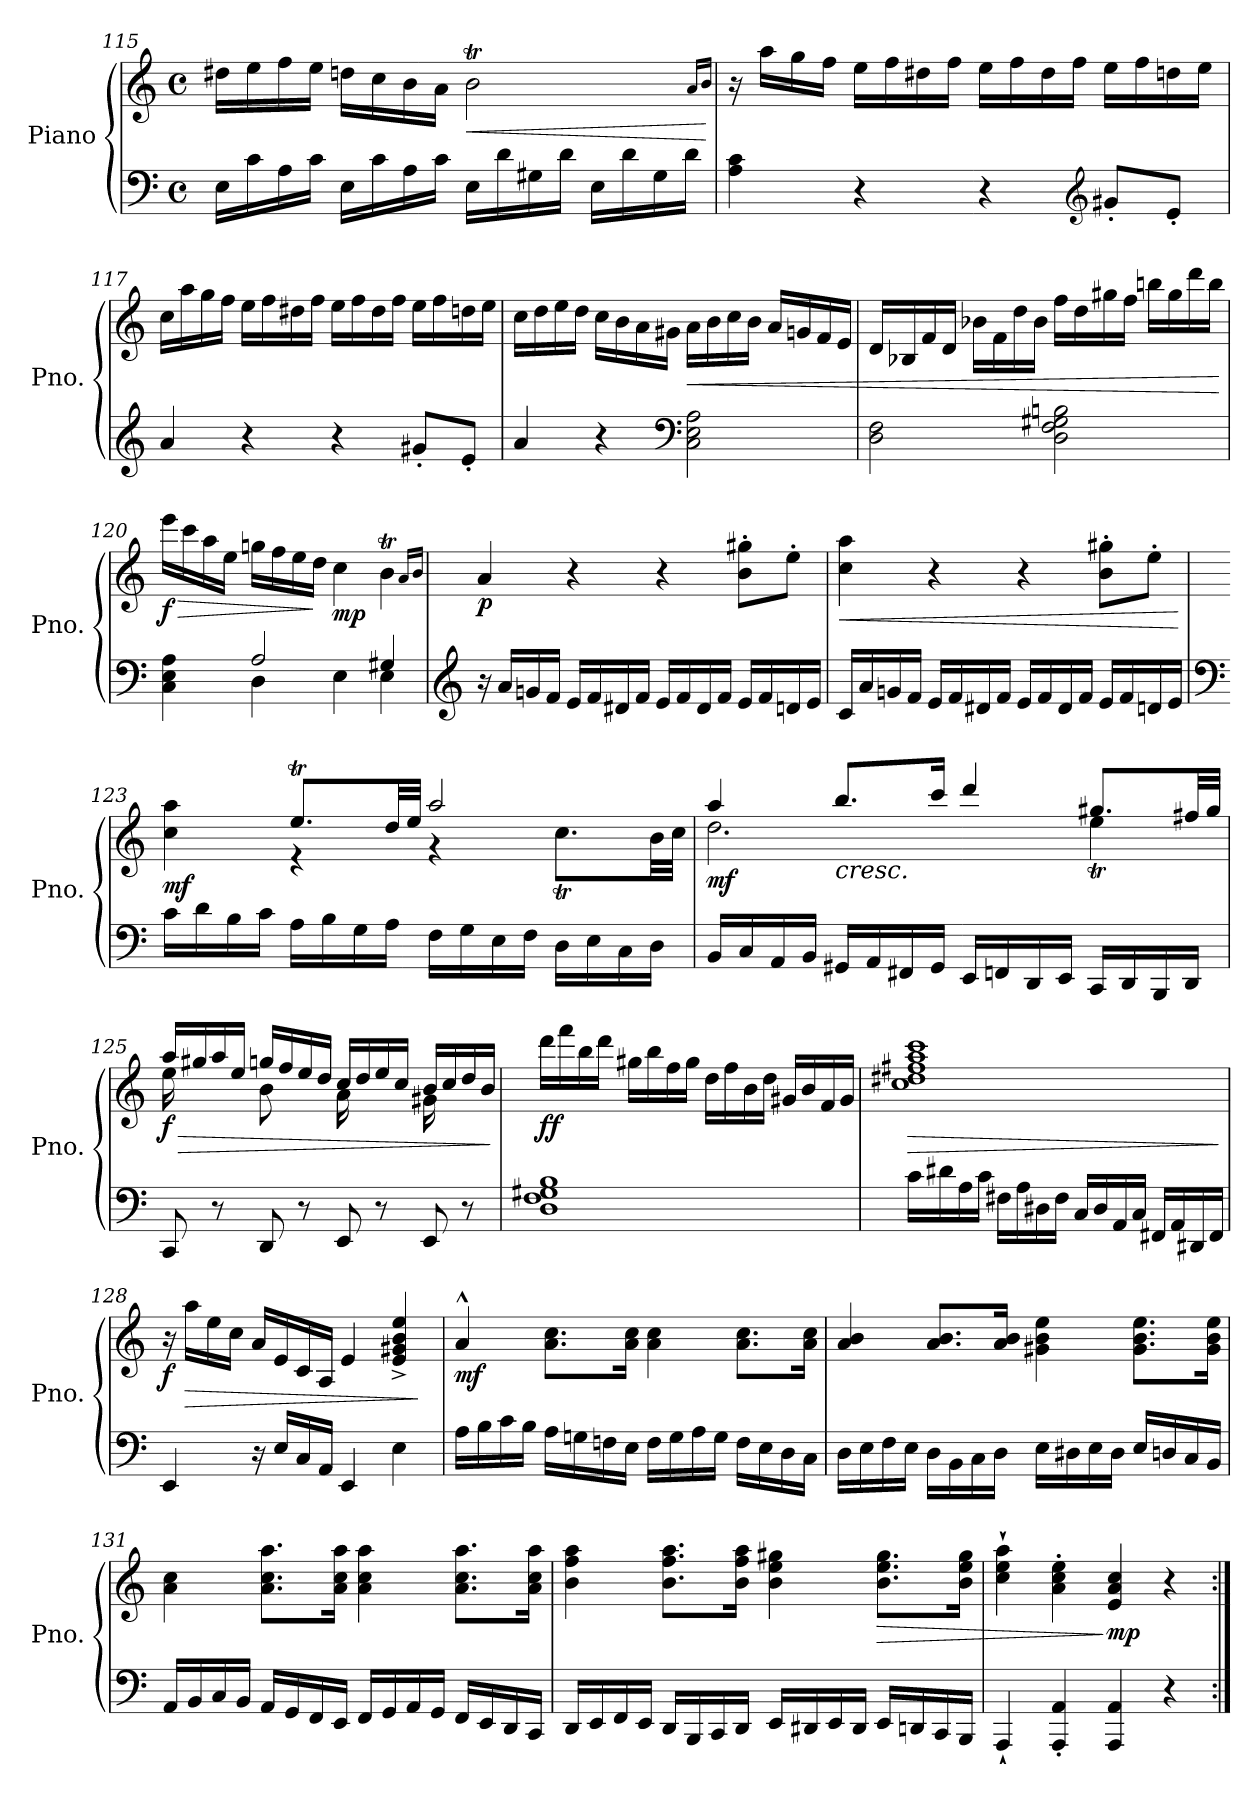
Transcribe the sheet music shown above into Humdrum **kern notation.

**kern	**kern	**dynam
*part1	*part1	*part1
*staff2	*staff1	*staff1/2
*I"Piano	*	*
*I'Pno.	*	*
*clefF4	*clefG2	*
*k[]	*k[]	*
*M4/4	*M4/4	*
*met(c)	*met(c)	*
=115	=115	=115
16E\LL	16dd#X\LL	.
16c\	16ee\	.
16A\	16ff\	.
16c\JJ	16ee\JJ	.
16E\LL	16ddn\LL	.
16c\	16cc\	.
16A\	16b\	.
16c\JJ	16a\JJ	.
!	!	!LO:HP:b
16E\LL	2bt\	<
16d\	.	.
16G#X\	.	.
16d\JJ	.	.
16E\LL	.	.
16d\	.	.
16G#\	.	.
16d\JJ	.	.
.	16qa/LL	.
.	16qb/JJ	.
.	.	[
!!LO:PB:g=z
=116	=116	=116
!	!	!LO:DY:b
!	!	!LO:DY:n=1:b
4A\ 4c\	16r	p mf
.	16aa\LL	.
.	16gg\	.
.	16ff\JJ	.
4r	16ee\LL	.
.	16ff\	.
.	16dd#X\	.
.	16ff\JJ	.
4r	16ee\LL	.
.	16ff\	.
.	16dd#\	.
.	16ff\JJ	.
*clefG2	*	*
8g#X'/L	16ee\LL	.
.	16ff\	.
8e'/J	16ddn\	.
.	16ee\JJ	.
=117	=117	=117
4a/	16cc\LL	.
.	16aa\	.
.	16gg\	.
.	16ff\JJ	.
4r	16ee\LL	.
.	16ff\	.
.	16dd#X\	.
.	16ff\JJ	.
4r	16ee\LL	.
.	16ff\	.
.	16dd#\	.
.	16ff\JJ	.
8g#X'/L	16ee\LL	.
.	16ff\	.
8e'/J	16ddn\	.
.	16ee\JJ	.
=118	=118	=118
4a/	16cc\LL	.
.	16dd\	.
.	16ee\	.
.	16dd\JJ	.
4r	16cc\LL	.
.	16b\	.
.	16a\	.
.	16g#X\JJ	.
*clefF4	*	*
!	!	!LO:HP:b
2C\ 2E\ 2A\	16a\LL	<
.	16b\	.
.	16cc\	.
.	16b\JJ	.
.	16a/LL	.
.	16gn/	.
.	16f/	.
.	16e/JJ	.
!!LO:LB:g=z
=119	=119	=119
2D\ 2F\	16d/LL	.
.	16B-X/	.
.	16f/	.
.	16d/JJ	.
.	16b-X\LL	.
.	16f\	.
.	16dd\	.
.	16b-\JJ	.
2D\ 2F\ 2G#X\ 2Bn\	16ff\LL	.
.	16dd\	.
.	16gg#X\	.
.	16ff\JJ	.
.	16bbn\LL	.
.	16gg#\	.
.	16ddd\	.
.	16bb\JJ	.
.	.	[
=120	=120	=120
*^	*	*
!	!	!	!LO:HP:b
!	!	!	!LO:DY:n=1:b
4C\ 4E\ 4A\	4ryy	16eee\LL	> f
.	.	16ccc\	.
.	.	16aa\	.
.	.	16ee\JJ	.
2A/	4D\	16ggn\LL	.
.	.	16ff\	.
.	.	16ee\	.
.	.	16dd\JJ	]
!	!	!	!LO:DY:n=2:b
.	4E\	4cc\	mp
4G#X/	4E\	4bt\	.
*v	*v	*	*
.	16qa/LL	.
.	16qb/JJ	.
=121	=121	=121
*clefG2	*	*
!	!	!LO:DY:b
16r	4a/	p
16a/LL	.	.
16gn/	.	.
16f/JJ	.	.
16e/LL	4r	.
16f/	.	.
16d#X/	.	.
16f/JJ	.	.
16e/LL	4r	.
16f/	.	.
16d#/	.	.
16f/JJ	.	.
16e/LL	8b\' 8gg#X\'L	.
16f/	.	.
16dn/	8ee'\J	.
16e/JJ	.	.
!!LO:LB:g=z
=122	=122	=122
!	!	!LO:HP:b
16c/LL	4cc\ 4aa\	<
16a/	.	.
16gn/	.	.
16f/JJ	.	.
16e/LL	4r	.
16f/	.	.
16d#X/	.	.
16f/JJ	.	.
16e/LL	4r	.
16f/	.	.
16d#/	.	.
16f/JJ	.	.
16e/LL	8b\' 8gg#X\'L	.
16f/	.	.
16dn/	8ee'\J	.
16e/JJ	.	.
.	.	[
=123	=123	=123
*clefF4	*	*
*	*^	*
!	!	!	!LO:DY:b
16c\LL	4cc\ 4aa\	4ryy	mf
16d\	.	.	.
16B\	.	.	.
16c\JJ	.	.	.
16A\LL	8.eet/L	4r	.
16B\	.	.	.
16G\	.	.	.
16A\JJ	32dd/LL	.	.
.	32ee/JJJ	.	.
16F\LL	2aa/	4r	.
16G\	.	.	.
16E\	.	.	.
16F\JJ	.	.	.
16D\LL	.	8.ccT\L	.
16E\	.	.	.
16C\	.	.	.
16D\JJ	.	32b\LL	.
.	.	32cc\JJJ	.
!!LO:LB:g=z	!!
=124	=124	=124	=124
!	!	!	!LO:DY:b
16BB/LL	4aa/	2.dd\	mf
16C/	.	.	.
16AA/	.	.	.
16BB/JJ	.	.	.
!	!LO:TX:b:i:t=cresc.	!	!
16GG#X/LL	8.bb/L	.	.
16AA/	.	.	.
16FF#X/	.	.	.
16GG#/JJ	16ccc/Jk	.	.
16EE/LL	4ddd/	.	.
16FFn/	.	.	.
16DD/	.	.	.
16EE/JJ	.	.	.
16CC/LL	4ee\	8.gg#Xt/L	.
16DD/	.	.	.
16BBB/	.	.	.
16DD/JJ	.	32ff#X/LL	.
.	.	32gg#/JJJ	.
=125	=125	=125	=125
!	!	!	!LO:HP:b
!	!	!	!LO:DY:n=1:b
8CC/	16aa/LL	16ee\	> f
.	16gg#X/	8.ryy	.
8r	16aa/	.	.
.	16ee/JJ	.	.
8DD/	16ggn/LL	8b\	.
.	16ff/	.	.
8r	16ee/	8ryy	.
.	16dd/JJ	.	.
8EE/	16cc/LL	16a\	.
.	16dd/	8.ryy	.
8r	16ee/	.	.
.	16cc/JJ	.	.
*	*MM112	*	*
8EE/	16b/LL	16g#X\	.
.	16cc/	8.ryy	.
8r	16dd/	.	.
*	*MM80	*	*
.	16b/JJ	.	.
*	*v	*v	*
.	.	]
!!LO:LB:g=z
=126	=126	=126
*	*MM125	*
!	!	!LO:DY:b
1D 1F 1G#X 1B	16ddd\LL	ff
.	16fff\	.
.	16bb\	.
.	16ddd\JJ	.
.	16gg#X\LL	.
.	16bb\	.
.	16ff\	.
.	16gg#\JJ	.
.	16dd\LL	.
.	16ff\	.
.	16b\	.
.	16dd\JJ	.
.	16g#X/LL	.
.	16b/	.
.	16f/	.
.	16g#/JJ	.
=127	=127	=127
!	!	!LO:HP:b
16c\LL	1cc 1dd#X 1ff#X 1aa 1ccc	>
16d#X\	.	.
16A\	.	.
16c\JJ	.	.
16F#X\LL	.	.
16A\	.	.
16D#X\	.	.
16F#\JJ	.	.
16C/LL	.	.
16D#/	.	.
16AA/	.	.
16C/JJ	.	.
16FF#X/LL	.	.
16AA/	.	.
16DD#X/	.	.
16FF#/JJ	.	.
.	.	]
=128	=128	=128
!	!	!LO:DY:b
4EE/	16r	f
!	!	!LO:HP:b
.	16aa\LL	>
.	16ee\	.
.	16cc\JJ	.
16r	16a/LL	.
16E/LL	16e/	.
16C/	16c/	.
16AA/JJ	16A/JJ	.
4EE/	4e/	.
4E\	4e/^ 4g#X/^ 4b/^ 4ee/^	.
.	.	]
!!LO:LB:g=z
=129	=129	=129
*	*MM117	*
!	!	!LO:DY:b
16A\LL	4a^^/	mf
16B\	.	.
16c\	.	.
16B\JJ	.	.
16A\LL	8.a\ 8.cc\L	.
16Gn\	.	.
16Fn\	.	.
16E\JJ	16a\ 16cc\Jk	.
16F\LL	4a\ 4cc\	.
16G\	.	.
16A\	.	.
16G\JJ	.	.
16F\LL	8.a\ 8.cc\L	.
16E\	.	.
16D\	.	.
16C\JJ	16a\ 16cc\Jk	.
=130	=130	=130
16D\LL	4a/ 4b/	.
16E\	.	.
16F\	.	.
16E\JJ	.	.
16D\LL	8.a/ 8.b/L	.
16BB\	.	.
16C\	.	.
16D\JJ	16a/ 16b/Jk	.
16E\LL	4g#X\ 4b\ 4ee\	.
16D#X\	.	.
16E\	.	.
16D#\JJ	.	.
16E/LL	8.g#\ 8.b\ 8.ee\L	.
16Dn/	.	.
16C/	.	.
16BB/JJ	16g#\ 16b\ 16ee\Jk	.
!!LO:PB:g=z
=131	=131	=131
16AA/LL	4a\ 4cc\	.
16BB/	.	.
16C/	.	.
16BB/JJ	.	.
16AA/LL	8.a\ 8.cc\ 8.aa\L	.
16GG/	.	.
16FF/	.	.
16EE/JJ	16a\ 16cc\ 16aa\Jk	.
16FF/LL	4a\ 4cc\ 4aa\	.
16GG/	.	.
16AA/	.	.
16GG/JJ	.	.
16FF/LL	8.a\ 8.cc\ 8.aa\L	.
16EE/	.	.
16DD/	.	.
16CC/JJ	16a\ 16cc\ 16aa\Jk	.
=132	=132	=132
16DD/LL	4b\ 4ff\ 4aa\	.
16EE/	.	.
16FF/	.	.
16EE/JJ	.	.
16DD/LL	8.b\ 8.ff\ 8.aa\L	.
16BBB/	.	.
16CC/	.	.
16DD/JJ	16b\ 16ff\ 16aa\Jk	.
16EE/LL	4b\ 4ee\ 4gg#X\	.
16DD#X/	.	.
16EE/	.	.
16DD#/JJ	.	.
!	!	!LO:HP:b
16EE/LL	8.b\ 8.ee\ 8.gg#\L	>
16DDn/	.	.
16CC/	.	.
16BBB/JJ	16b\ 16ee\ 16gg#\Jk	.
=133	=133	=133
*	*MM105	*
4AAA`/	4cc\` 4ee\` 4aa\`	.
*	*MM87	*
4AAA/' 4AA/'	4a\' 4cc\' 4ee\'	.
*	*MM70	*
!	!	!LO:DY:n=1:b
4AAA/ 4AA/	4e/ 4a/ 4cc/	] mp
*	*MM115	*
4r	4r	.
=:|!	=:|!	=:|!
*-	*-	*-
